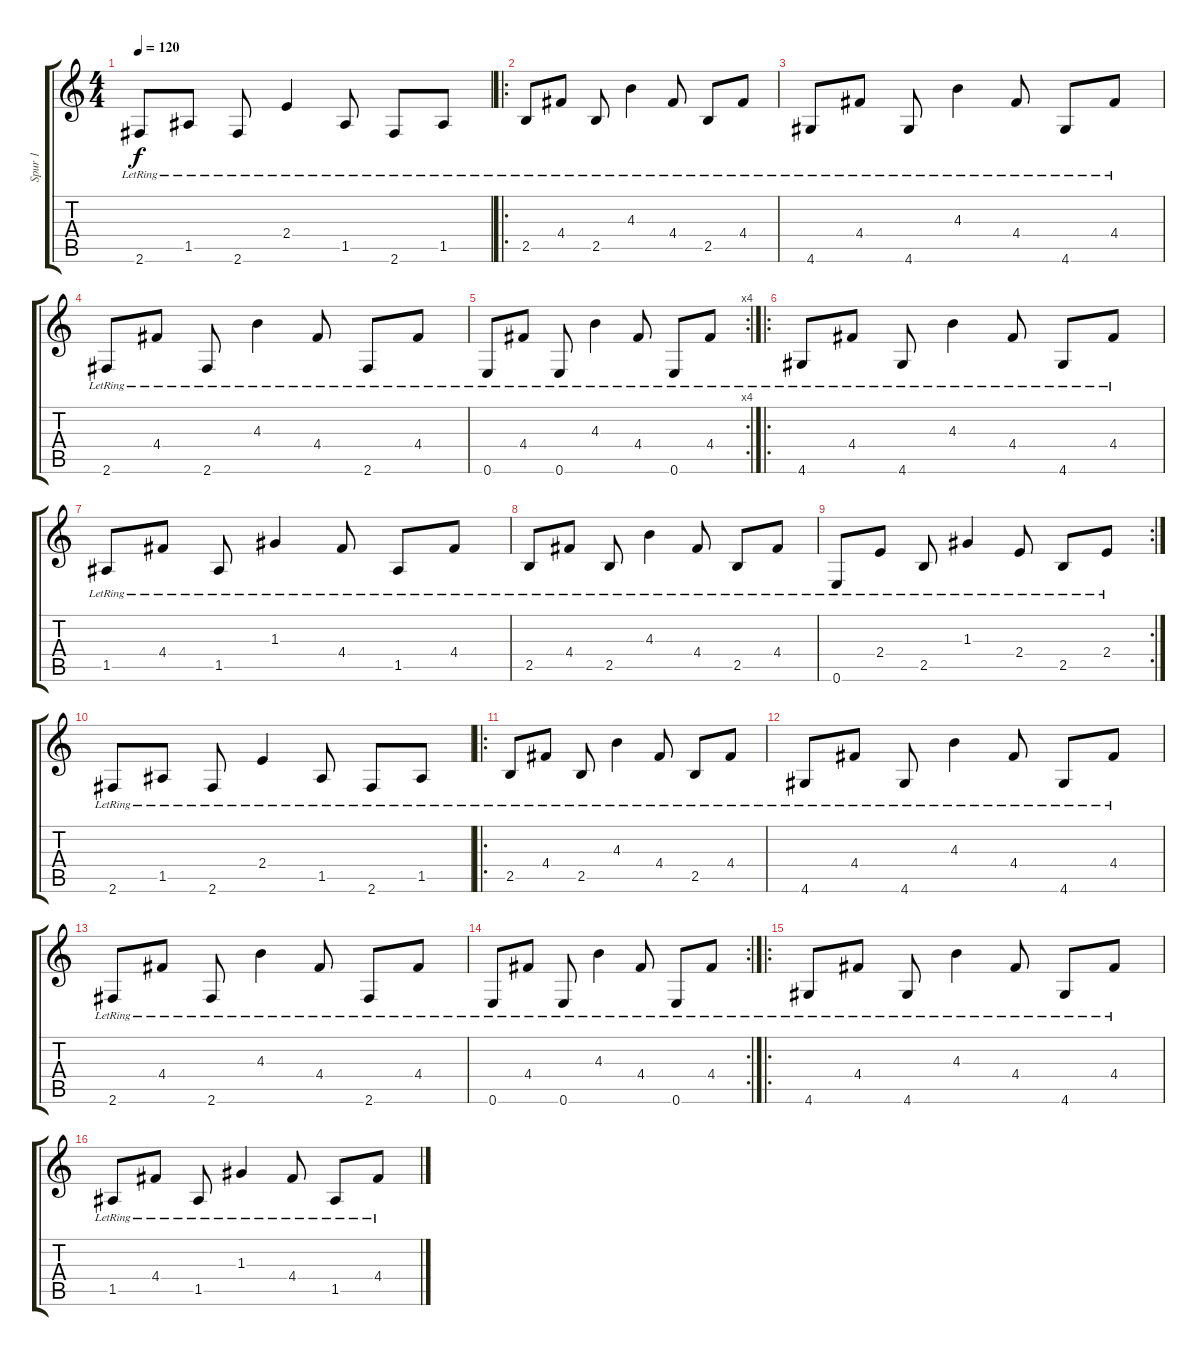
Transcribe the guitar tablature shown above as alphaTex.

\track ("Spur 1" "Spur 1") {instrument acousticguitarnylon}
\staff {score tabs}
\tuning (E4 B3 G3 D3 A2 E2) {hide}
\ts (4 4)
\tempo 120
\clef g2
\ks c
2.6{lr}.8{dy f} 1.5{lr}.8 2.6{lr}.8 2.4{lr}.4 1.5{lr}.8 2.6{lr}.8 1.5{lr}.8 |
\ro
2.5{lr}.8 4.4{lr}.8 2.5{lr}.8 4.3{lr}.4 4.4{lr}.8 2.5{lr}.8 4.4{lr}.8 |
4.6{lr}.8 4.4{lr}.8 4.6{lr}.8 4.3{lr}.4 4.4{lr}.8 4.6{lr}.8 4.4{lr}.8 |
2.6{lr}.8 4.4{lr}.8 2.6{lr}.8 4.3{lr}.4 4.4{lr}.8 2.6{lr}.8 4.4{lr}.8 |
\rc 4
0.6{lr}.8 4.4{lr}.8 0.6{lr}.8 4.3{lr}.4 4.4{lr}.8 0.6{lr}.8 4.4{lr}.8 |
\ro
4.6{lr}.8 4.4{lr}.8 4.6{lr}.8 4.3{lr}.4 4.4{lr}.8 4.6{lr}.8 4.4{lr}.8 |
1.5{lr}.8 4.4{lr}.8 1.5{lr}.8 1.3{lr}.4 4.4{lr}.8 1.5{lr}.8 4.4{lr}.8 |
2.5{lr}.8 4.4{lr}.8 2.5{lr}.8 4.3{lr}.4 4.4{lr}.8 2.5{lr}.8 4.4{lr}.8 |
\rc 2
0.6{lr}.8 2.4{lr}.8 2.5{lr}.8 1.3{lr}.4 2.4{lr}.8 2.5{lr}.8 2.4{lr}.8 |
2.6{lr}.8 1.5{lr}.8 2.6{lr}.8 2.4{lr}.4 1.5{lr}.8 2.6{lr}.8 1.5{lr}.8 |
\ro
2.5{lr}.8 4.4{lr}.8 2.5{lr}.8 4.3{lr}.4 4.4{lr}.8 2.5{lr}.8 4.4{lr}.8 |
4.6{lr}.8 4.4{lr}.8 4.6{lr}.8 4.3{lr}.4 4.4{lr}.8 4.6{lr}.8 4.4{lr}.8 |
2.6{lr}.8 4.4{lr}.8 2.6{lr}.8 4.3{lr}.4 4.4{lr}.8 2.6{lr}.8 4.4{lr}.8 |
\rc 2
0.6{lr}.8 4.4{lr}.8 0.6{lr}.8 4.3{lr}.4 4.4{lr}.8 0.6{lr}.8 4.4{lr}.8 |
\ro
4.6{lr}.8 4.4{lr}.8 4.6{lr}.8 4.3{lr}.4 4.4{lr}.8 4.6{lr}.8 4.4{lr}.8 |
1.5{lr}.8 4.4{lr}.8 1.5{lr}.8 1.3{lr}.4 4.4{lr}.8 1.5{lr}.8 4.4{lr}.8
